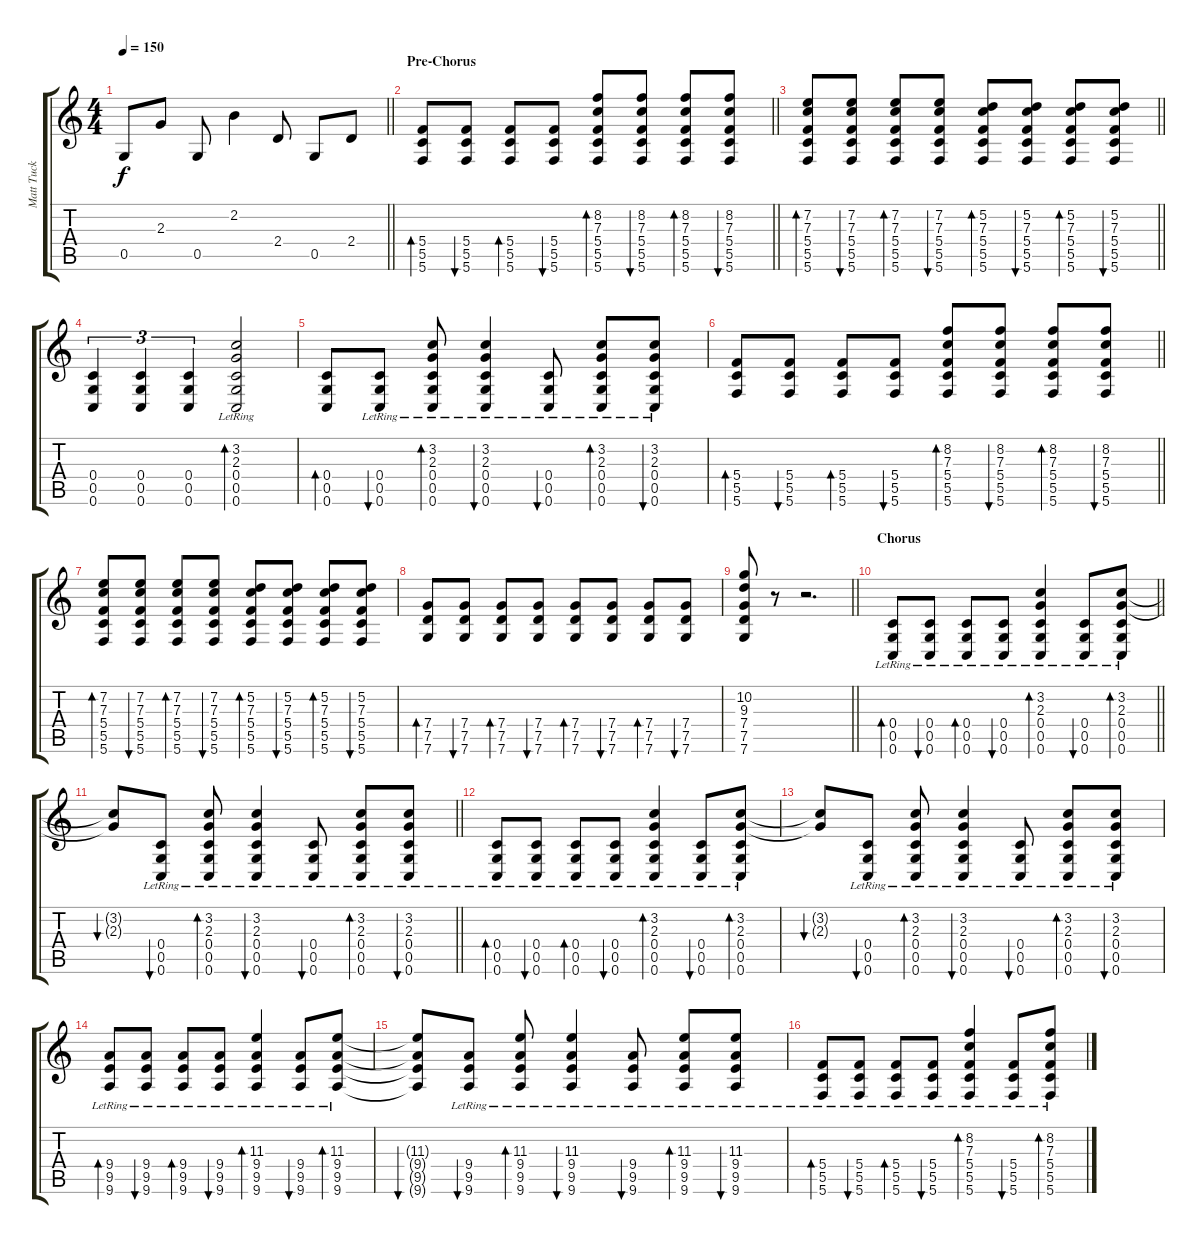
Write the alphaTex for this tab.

\track ("Matt Tuck" "Matt Tuck") {instrument acousticguitarsteel}
\staff {score tabs}
\tuning (D4 A3 F3 C3 G2 C2) {hide}
\ts (4 4)
\tempo 150
\clef g2
\barLineRight lightlight
\ks c
0.5.8{dy f} 2.3.8 0.5.8 2.2.4 2.4.8 0.5.8 2.4.8 |
\section ("" "Pre-Chorus")
\barLineRight lightlight
(5.4 5.5 5.6).8{bd 60} (5.4 5.5 5.6).8{bu 60} (5.4 5.5 5.6).8{bd 60} (5.4 5.5 5.6).8{bu 60} (8.2 7.3 5.4 5.5 5.6).8{bd 60} (8.2 7.3 5.4 5.5 5.6).8{bu 60} (8.2 7.3 5.4 5.5 5.6).8{bd 60} (8.2 7.3 5.4 5.5 5.6).8{bu 60} |
\barLineRight lightlight
(7.2 7.3 5.4 5.5 5.6).8{bd 60} (7.2 7.3 5.4 5.5 5.6).8{bu 60} (7.2 7.3 5.4 5.5 5.6).8{bd 60} (7.2 7.3 5.4 5.5 5.6).8{bu 60} (5.2 7.3 5.4 5.5 5.6).8{bd 60} (5.2 7.3 5.4 5.5 5.6).8{bu 60} (5.2 7.3 5.4 5.5 5.6).8{bd 60} (5.2 7.3 5.4 5.5 5.6).8{bu 60} |
\section ("" "")
(0.4 0.5 0.6).4{tu (3 2)} (0.4 0.5 0.6).4{tu (3 2)} (0.4 0.5 0.6).4{tu (3 2)} (3.2{lr} 2.3{lr} 0.4{lr} 0.5{lr} 0.6{lr}).2{bd 60} |
(0.4 0.5 0.6).8{bd 60} (0.4{lr} 0.5{lr} 0.6{lr}).8{bu 60} (3.2{lr} 2.3{lr} 0.4{lr} 0.5{lr} 0.6{lr}).8{bd 60} (3.2{lr} 2.3{lr} 0.4{lr} 0.5{lr} 0.6{lr}).4{bu 60} (0.4{lr} 0.5{lr} 0.6{lr}).8{bu 60} (3.2{lr} 2.3{lr} 0.4{lr} 0.5{lr} 0.6{lr}).8{bd 60} (3.2{lr} 2.3{lr} 0.4{lr} 0.5{lr} 0.6{lr}).8{bu 60} |
\barLineRight lightlight
(5.4 5.5 5.6).8{bd 60} (5.4 5.5 5.6).8{bu 60} (5.4 5.5 5.6).8{bd 60} (5.4 5.5 5.6).8{bu 60} (8.2 7.3 5.4 5.5 5.6).8{bd 60} (8.2 7.3 5.4 5.5 5.6).8{bu 60} (8.2 7.3 5.4 5.5 5.6).8{bd 60} (8.2 7.3 5.4 5.5 5.6).8{bu 60} |
(7.2 7.3 5.4 5.5 5.6).8{bd 60} (7.2 7.3 5.4 5.5 5.6).8{bu 60} (7.2 7.3 5.4 5.5 5.6).8{bd 60} (7.2 7.3 5.4 5.5 5.6).8{bu 60} (5.2 7.3 5.4 5.5 5.6).8{bd 60} (5.2 7.3 5.4 5.5 5.6).8{bu 60} (5.2 7.3 5.4 5.5 5.6).8{bd 60} (5.2 7.3 5.4 5.5 5.6).8{bu 60} |
(7.4 7.5 7.6).8{bd 60} (7.4 7.5 7.6).8{bu 60} (7.4 7.5 7.6).8{bd 60} (7.4 7.5 7.6).8{bu 60} (7.4 7.5 7.6).8{bd 60} (7.4 7.5 7.6).8{bu 60} (7.4 7.5 7.6).8{bd 60} (7.4 7.5 7.6).8{bu 60} |
\barLineRight lightlight
(10.2 9.3 7.4 7.5 7.6).8 r.8 r.2{d} |
\section ("" "Chorus")
\barLineRight lightlight
(0.4{lr} 0.5{lr} 0.6{lr}).8{bd 60} (0.4{lr} 0.5{lr} 0.6{lr}).8{bu 60} (0.4{lr} 0.5{lr} 0.6{lr}).8{bd 60} (0.4{lr} 0.5{lr} 0.6{lr}).8{bu 60} (3.2{lr} 2.3{lr} 0.4{lr} 0.5{lr} 0.6{lr}).4{bd 60} (0.4{lr} 0.5{lr} 0.6{lr}).8{bu 60} (3.2{lr} 2.3{lr} 0.4{lr} 0.5{lr} 0.6{lr}).8{bd 60} |
\barLineRight lightlight
(3.2{t} 2.3{t}).8{bu 60} (0.4{lr} 0.5{lr} 0.6{lr}).8{bu 60} (3.2{lr} 2.3{lr} 0.4{lr} 0.5{lr} 0.6{lr}).8{bd 60} (3.2{lr} 2.3{lr} 0.4{lr} 0.5{lr} 0.6{lr}).4{bu 60} (0.4{lr} 0.5{lr} 0.6{lr}).8{bu 60} (3.2{lr} 2.3{lr} 0.4{lr} 0.5{lr} 0.6{lr}).8{bd 60} (3.2{lr} 2.3{lr} 0.4{lr} 0.5{lr} 0.6{lr}).8{bu 60} |
\section ("" "")
(0.4{lr} 0.5{lr} 0.6{lr}).8{bd 60} (0.4{lr} 0.5{lr} 0.6{lr}).8{bu 60} (0.4{lr} 0.5{lr} 0.6{lr}).8{bd 60} (0.4{lr} 0.5{lr} 0.6{lr}).8{bu 60} (3.2{lr} 2.3{lr} 0.4{lr} 0.5{lr} 0.6{lr}).4{bd 60} (0.4{lr} 0.5{lr} 0.6{lr}).8{bu 60} (3.2{lr} 2.3{lr} 0.4{lr} 0.5{lr} 0.6{lr}).8{bd 60} |
(3.2{t} 2.3{t}).8{bu 60} (0.4{lr} 0.5{lr} 0.6{lr}).8{bu 60} (3.2{lr} 2.3{lr} 0.4{lr} 0.5{lr} 0.6{lr}).8{bd 60} (3.2{lr} 2.3{lr} 0.4{lr} 0.5{lr} 0.6{lr}).4{bu 60} (0.4{lr} 0.5{lr} 0.6{lr}).8{bu 60} (3.2{lr} 2.3{lr} 0.4{lr} 0.5{lr} 0.6{lr}).8{bd 60} (3.2{lr} 2.3{lr} 0.4{lr} 0.5{lr} 0.6{lr}).8{bu 60} |
(9.4{lr} 9.5{lr} 9.6{lr}).8{bd 60} (9.4{lr} 9.5{lr} 9.6{lr}).8{bu 60} (9.4{lr} 9.5{lr} 9.6{lr}).8{bd 60} (9.4{lr} 9.5{lr} 9.6{lr}).8{bu 60} (11.3{lr} 9.4{lr} 9.5{lr} 9.6{lr}).4{bd 60} (9.4{lr} 9.5{lr} 9.6{lr}).8{bu 60} (11.3{lr} 9.4{lr} 9.5{lr} 9.6{lr}).8{bd 60} |
(11.3{t} 9.4{t} 9.5{t} 9.6{t}).8{bu 60} (9.4{lr} 9.5{lr} 9.6{lr}).8{bu 60} (11.3{lr} 9.4{lr} 9.5{lr} 9.6{lr}).8{bd 60} (11.3{lr} 9.4{lr} 9.5{lr} 9.6{lr}).4{bu 60} (9.4{lr} 9.5{lr} 9.6{lr}).8{bu 60} (11.3{lr} 9.4{lr} 9.5{lr} 9.6{lr}).8{bd 60} (11.3{lr} 9.4{lr} 9.5{lr} 9.6{lr}).8{bu 60} |
(5.4{lr} 5.5{lr} 5.6{lr}).8{bd 60} (5.4{lr} 5.5{lr} 5.6{lr}).8{bu 60} (5.4{lr} 5.5{lr} 5.6{lr}).8{bd 60} (5.4{lr} 5.5{lr} 5.6{lr}).8{bu 60} (8.2{lr} 7.3{lr} 5.4{lr} 5.5{lr} 5.6{lr}).4{bd 60} (5.4{lr} 5.5{lr} 5.6{lr}).8{bu 60} (8.2{lr} 7.3{lr} 5.4{lr} 5.5{lr} 5.6{lr}).8{bd 60}
